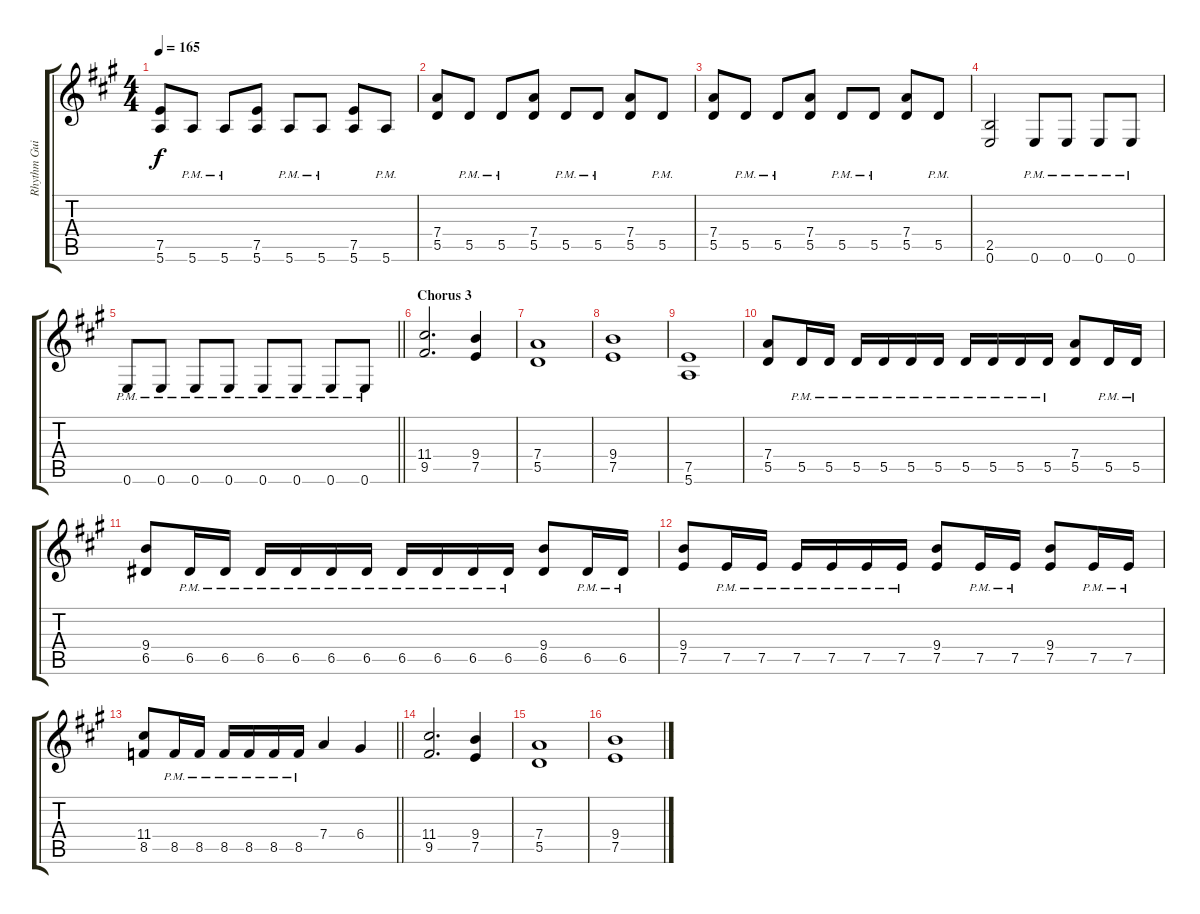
\track ("Rhythm Guitar 2: Tapani Kangas" "Rhythm Gui") {instrument distortionguitar}
\staff {score tabs}
\tuning (E4 B3 G3 D3 A2 E2) {hide}
\ts (4 4)
\tempo 165
\clef g2
\ks f#minor
(7.5 5.6).8{dy f} 5.6{pm}.8 5.6{pm}.8 (7.5 5.6).8 5.6{pm}.8 5.6{pm}.8 (7.5 5.6).8 5.6{pm}.8 |
(7.4 5.5).8 5.5{pm}.8 5.5{pm}.8 (7.4 5.5).8 5.5{pm}.8 5.5{pm}.8 (7.4 5.5).8 5.5{pm}.8 |
(7.4 5.5).8 5.5{pm}.8 5.5{pm}.8 (7.4 5.5).8 5.5{pm}.8 5.5{pm}.8 (7.4 5.5).8 5.5{pm}.8 |
(2.5 0.6).2 0.6{pm}.8 0.6{pm}.8 0.6{pm}.8 0.6{pm}.8 |
\barLineRight lightlight
0.6{pm}.8 0.6{pm}.8 0.6{pm}.8 0.6{pm}.8 0.6{pm}.8 0.6{pm}.8 0.6{pm}.8 0.6{pm}.8 |
\section ("" "Chorus 3")
(11.4 9.5).2{d} (9.4 7.5).4 |
(7.4 5.5).1 |
(9.4 7.5).1 |
(7.5 5.6).1 |
(7.4 5.5).8 5.5{pm}.16 5.5{pm}.16 5.5{pm}.16 5.5{pm}.16 5.5{pm}.16 5.5{pm}.16 5.5{pm}.16 5.5{pm}.16 5.5{pm}.16 5.5{pm}.16 (7.4 5.5).8 5.5{pm}.16 5.5{pm}.16 |
(9.4 6.5).8 6.5{pm}.16 6.5{pm}.16 6.5{pm}.16 6.5{pm}.16 6.5{pm}.16 6.5{pm}.16 6.5{pm}.16 6.5{pm}.16 6.5{pm}.16 6.5{pm}.16 (9.4 6.5).8 6.5{pm}.16 6.5{pm}.16 |
(9.4 7.5).8 7.5{pm}.16 7.5{pm}.16 7.5{pm}.16 7.5{pm}.16 7.5{pm}.16 7.5{pm}.16 (9.4 7.5).8 7.5{pm}.16 7.5{pm}.16 (9.4 7.5).8 7.5{pm}.16 7.5{pm}.16 |
\barLineRight lightlight
(11.4 8.5).8 8.5{pm}.16 8.5{pm}.16 8.5{pm}.16 8.5{pm}.16 8.5{pm}.16 8.5{pm}.16 7.4.4 6.4.4 |
(11.4 9.5).2{d} (9.4 7.5).4 |
(7.4 5.5).1 |
(9.4 7.5).1
